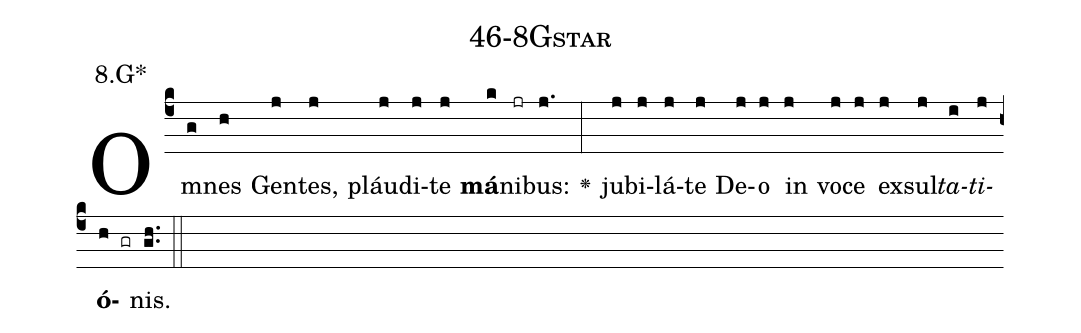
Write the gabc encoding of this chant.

name: 46-8Gstar;
annotation: 8.G*;
%%
(c4)Om(g)nes(h) Gen(j)tes,(j) pláu(j)di(j)te(j) <b>má</b>(k)ni(jr)bus:(j.) <v>\greheightstar</v>(:) ju(j)bi(j)lá(j)te(j) De(j)o(j) in(j) vo(j)ce(j) ex(j)sul(j)<i>ta</i>(i)<i>ti</i>(j)<b>ó</b>(h gr)nis.(gh..) (::)


%E(j) u(j) o(i) u(j) a(h) e.(gh..) (::)
